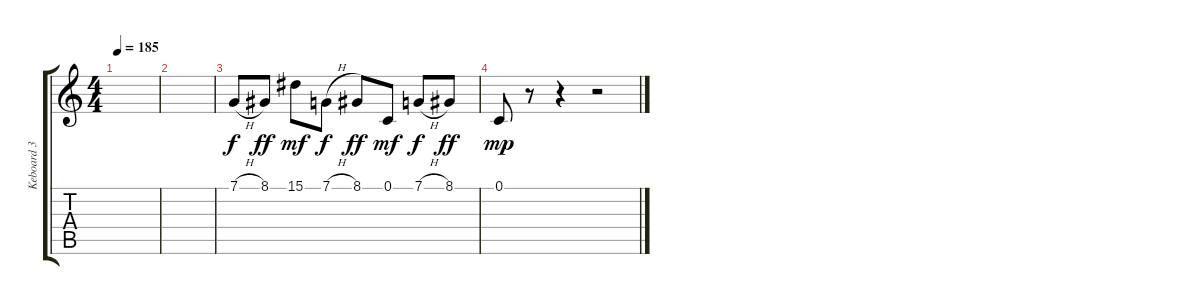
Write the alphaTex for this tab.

\track ("Keboard 3" "Keboard 3") {instrument lead2sawtooth}
\staff {score tabs}
\tuning (C4 G3 Eb3 Bb2 F2 C2) {hide}
\ts (4 4)
\tempo 185
\clef g2
\ks c
|
|
7.1{h}.8{dy f} 8.1.8{dy ff} 15.1.8{dy mf} 7.1{h}.8{dy f} 8.1.8{dy ff} 0.1.8{dy mf} 7.1{h}.8{dy f} 8.1.8{dy ff} |
0.1.8{dy mp} r.8 r.4 r.2
